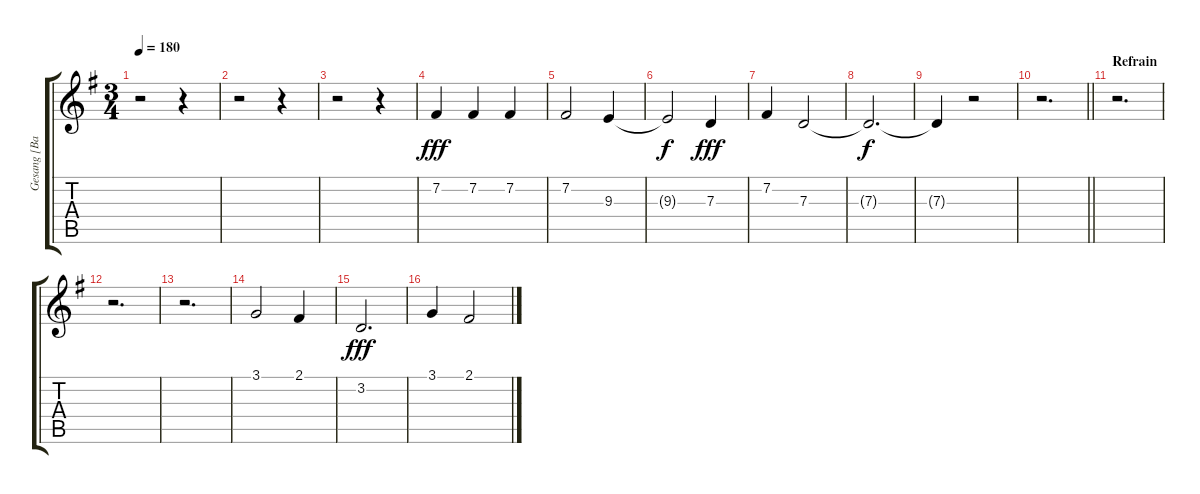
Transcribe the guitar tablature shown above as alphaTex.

\track ("Gesang [Back/Farin]" "Gesang [Ba") {instrument voiceoohs}
\staff {score tabs}
\tuning (E4 B3 G3 D3 A2 E2) {hide}
\ts (3 4)
\tempo 180
\clef g2
\ks eminor
r.2{dy fff} r.4 |
r.2 r.4 |
r.2 r.4 |
7.2.4 7.2.4 7.2.4 |
7.2.2 9.3.4 |
9.3{t}.2{dy f} 7.3.4{dy fff} |
7.2.4 7.3.2 |
7.3{t}.2{d dy f} |
7.3{t}.4 r.2 |
\barLineRight lightlight
r.2{d} |
\section ("" "Refrain")
r.2{d} |
r.2{d} |
r.2{d} |
3.1.2 2.1.4 |
3.2.2{d dy fff} |
3.1.4 2.1.2
